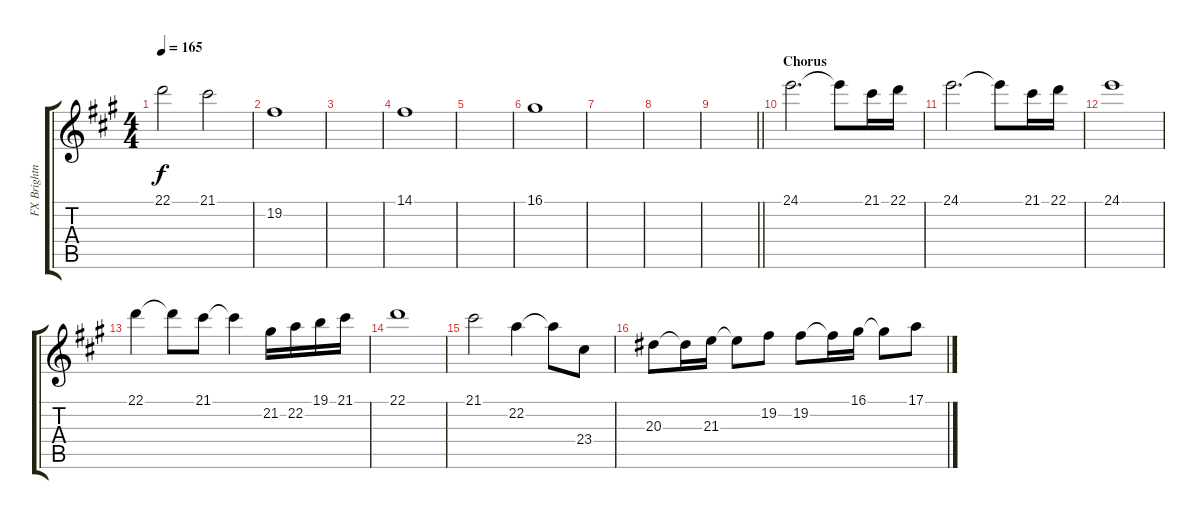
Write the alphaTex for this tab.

\track ("FX Brightness" "FX Brightn") {instrument fx5brightness}
\staff {score tabs}
\tuning (E4 B3 G3 D3 A2 E2) {hide}
\ts (4 4)
\tempo 165
\clef g2
\ks a
22.1.2{dy f} 21.1.2 |
19.2.1 |
|
14.1.1 |
|
16.1.1 |
|
|
\barLineRight lightlight
|
\section ("" "Chorus")
24.1.2{d} 24.1{t}.8 21.1.16 22.1.16 |
24.1.2{d} 24.1{t}.8 21.1.16 22.1.16 |
24.1.1 |
22.1.4 22.1{t}.8 21.1.8 21.1{t}.4 21.2.16 22.2.16 19.1.16 21.1.16 |
22.1.1 |
21.1.2 22.2.4 22.2{t}.8 23.4.8 |
20.3.8 20.3{t}.16 21.3.16 21.3{t}.8 19.2.8 19.2.8 19.2{t}.16 16.1.16 16.1{t}.8 17.1.8
